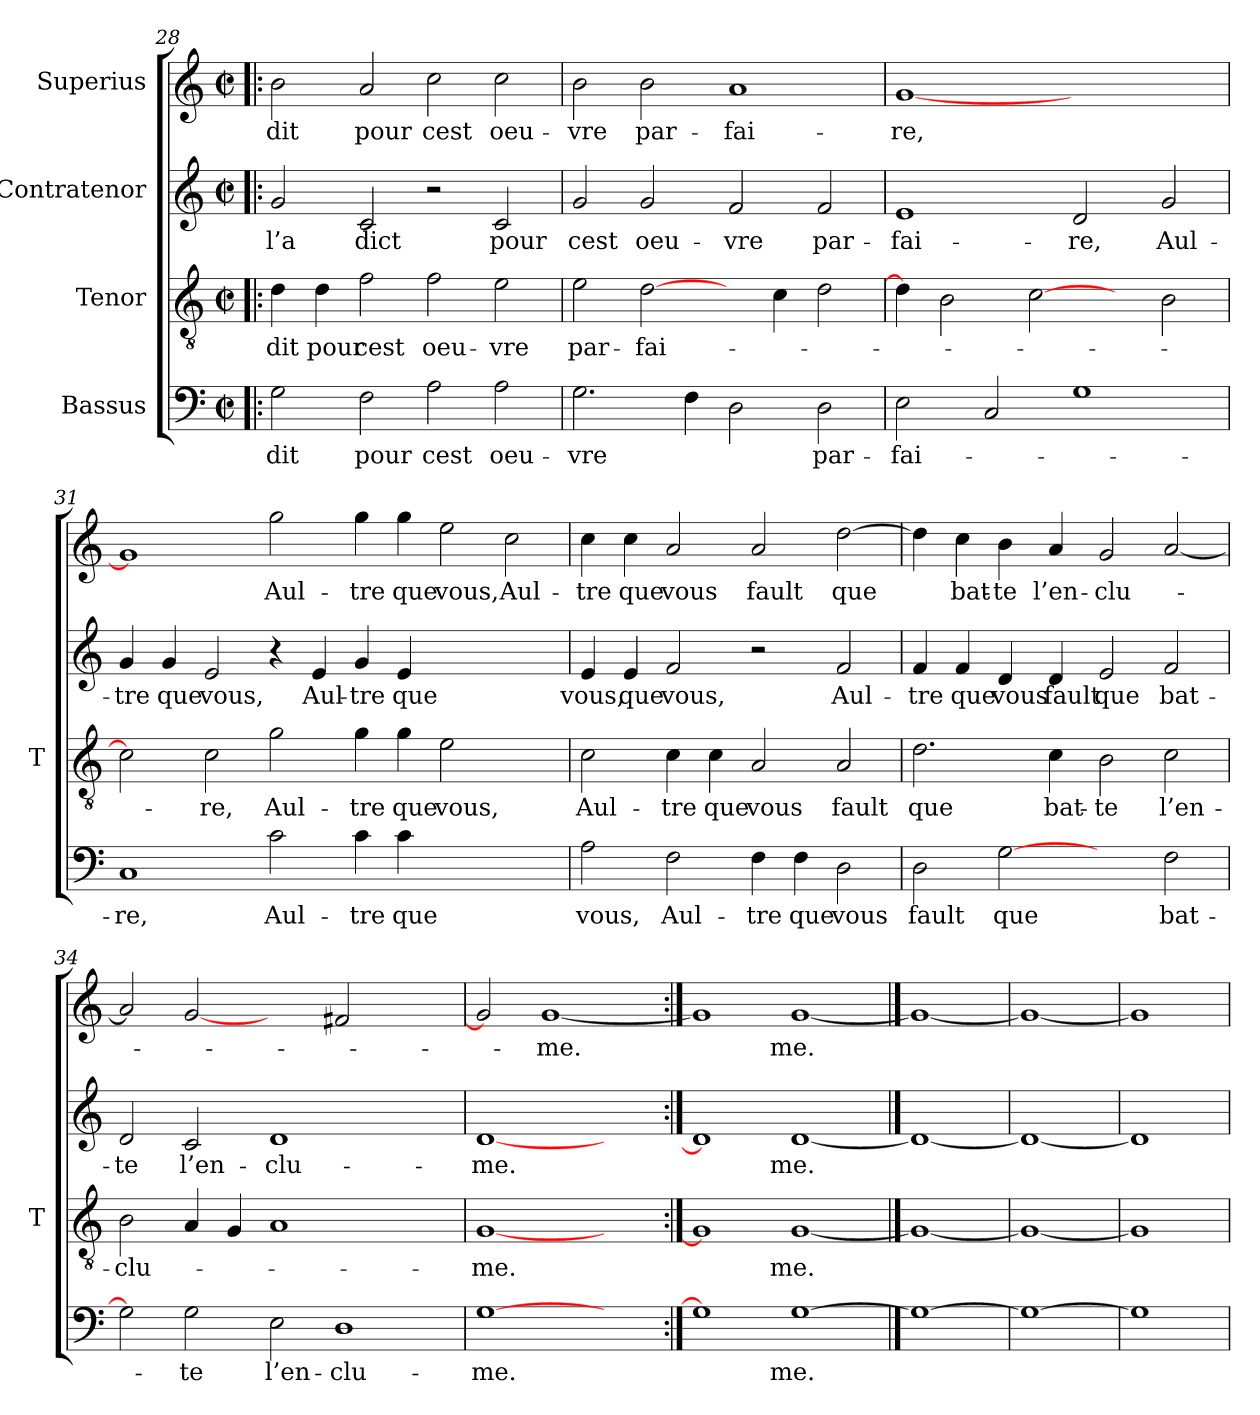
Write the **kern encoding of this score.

**kern	**text	**kern	**text	**kern	**text	**kern	**text
*part4	*part4	*part3	*part3	*part2	*part2	*part1	*part1
*staff4	*staff4	*staff3	*staff3	*staff2	*staff2	*staff1	*staff1
*I"Bassus	*	*I"Tenor	*	*I"Contratenor	*	*I"Superius	*
*	*	*I'T	*	*	*	*	*
*clefF4	*	*clefGv2	*	*clefG2	*	*clefG2	*
*k[]	*	*k[]	*	*k[]	*	*k[]	*
*C:	*	*C:	*	*C:	*	*C:	*
*M2/2	*	*M2/2	*	*M2/2	*	*M2/2	*
*met(c|)	*	*met(c|)	*	*met(c|)	*	*met(c|)	*
=28!|:	=28!|:	=28!|:	=28!|:	=28!|:	=28!|:	=28!|:	=28!|:
2G	-dit	4d	-dit	2g	-l’a	2b	-dit
.	.	4d	-pour	.	.	.	.
2F	-pour	2f	-cest	2c	-dict	2a	-pour
2A	-cest	2f	oeu-	2r	.	2cc	-cest
2A	oeu-	2e	-vre	2c	-pour	2cc	oeu-
=29	=29	=29	=29	=29	=29	=29	=29
2.G	-vre	2e	par-	2g	-cest	2b	-vre
.	.	[2d	fai-	2g	oeu-	2b	par-
4F	.	.	.	.	.	.	.
2D	.	4ryy	.	2f	-vre	1a	fai-
.	.	4c	.	.	.	.	.
2D	par-	2d	.	2f	par-	.	.
=30	=30	=30	=30	=30	=30	=30	=30
2E	fai-	4d]	.	1e	fai-	[1g	-re,
.	.	2B	.	.	.	.	.
2C	.	.	.	.	.	.	.
.	.	[2c	.	.	.	.	.
1G	.	.	.	2d	-re,	1ryy	.
.	.	4ryy	.	.	.	.	.
.	.	2B	.	2g	Aul-	.	.
=31	=31	=31	=31	=31	=31	=31	=31
1C	-re,	2c]	.	4g	-tre	1g]	.
.	.	.	.	4g	-que	.	.
.	.	2c	-re,	2e	-vous,	.	.
2c	Aul-	2g	Aul-	4r	.	2gg	Aul-
.	.	.	.	4e	Aul-	.	.
4c	-tre	4g	-tre	4g	-tre	4gg	-tre
4c	-que	4g	-que	4e	-que	4gg	-que
1ryy	.	2e	-vous,	1ryy	.	2ee	-vous,
.	.	2ryy	.	.	.	2cc	Aul-
!!LO:LB:g=z
=32	=32	=32	=32	=32	=32	=32	=32
2A	-vous,	2c	Aul-	4e	-vous,	4cc	-tre
.	.	.	.	4e	-que	4cc	-que
2F	Aul-	4c	-tre	2f	-vous,	2a	-vous
.	.	4c	-que	.	.	.	.
4F	-tre	2A	-vous	2r	.	2a	-fault
4F	-que	.	.	.	.	.	.
2D	-vous	2A	-fault	2f	Aul-	[2dd	-que
=33	=33	=33	=33	=33	=33	=33	=33
2D	-fault	2.d	-que	4f	-tre	4dd]	.
.	.	.	.	4f	-que	4cc	bat-
[2G	-que	.	.	4d	-vous	4b	-te
.	.	4c	bat-	4d	-fault	4a	l’en-
2ryy	.	2B	-te	2e	-que	2g	clu-
2F	bat-	2c	l’en-	2f	bat-	[2a	.
=34	=34	=34	=34	=34	=34	=34	=34
2G]	.	2B	clu-	2d	-te	2a]	.
2G	-te	4A	.	2c	l’en-	[2g	.
.	.	4G	.	.	.	.	.
2E	l’en-	1A	.	1d	clu-	2ryy	.
1D	clu-	.	.	.	.	2f#X	.
.	.	2ryy	.	2ryy	.	2ryy	.
=35	=35	=35	=35	=35	=35	=35	=35
[1G	-me.	[1G	-me.	[1d	-me.	2g]	.
.	.	.	.	.	.	[1g	-me.
2ryy	.	2ryy	.	2ryy	.	.	.
=36:|!	=36:|!	=36:|!	=36:|!	=36:|!	=36:|!	=36:|!	=36:|!
1G]	.	1G]	.	1d]	.	1g]	.
[1G	-me.	[1G	-me.	[1d	-me.	[1g	-me.
==37	==37	==37	==37	==37	==37	==37	==37
1G_	.	1G_	.	1d_	.	1g_	.
=38	=38	=38	=38	=38	=38	=38	=38
1G_	.	1G_	.	1d_	.	1g_	.
=39	=39	=39	=39	=39	=39	=39	=39
1G]	.	1G]	.	1d]	.	1g]	.
=	=	=	=	=	=	=	=
*-	*-	*-	*-	*-	*-	*-	*-
